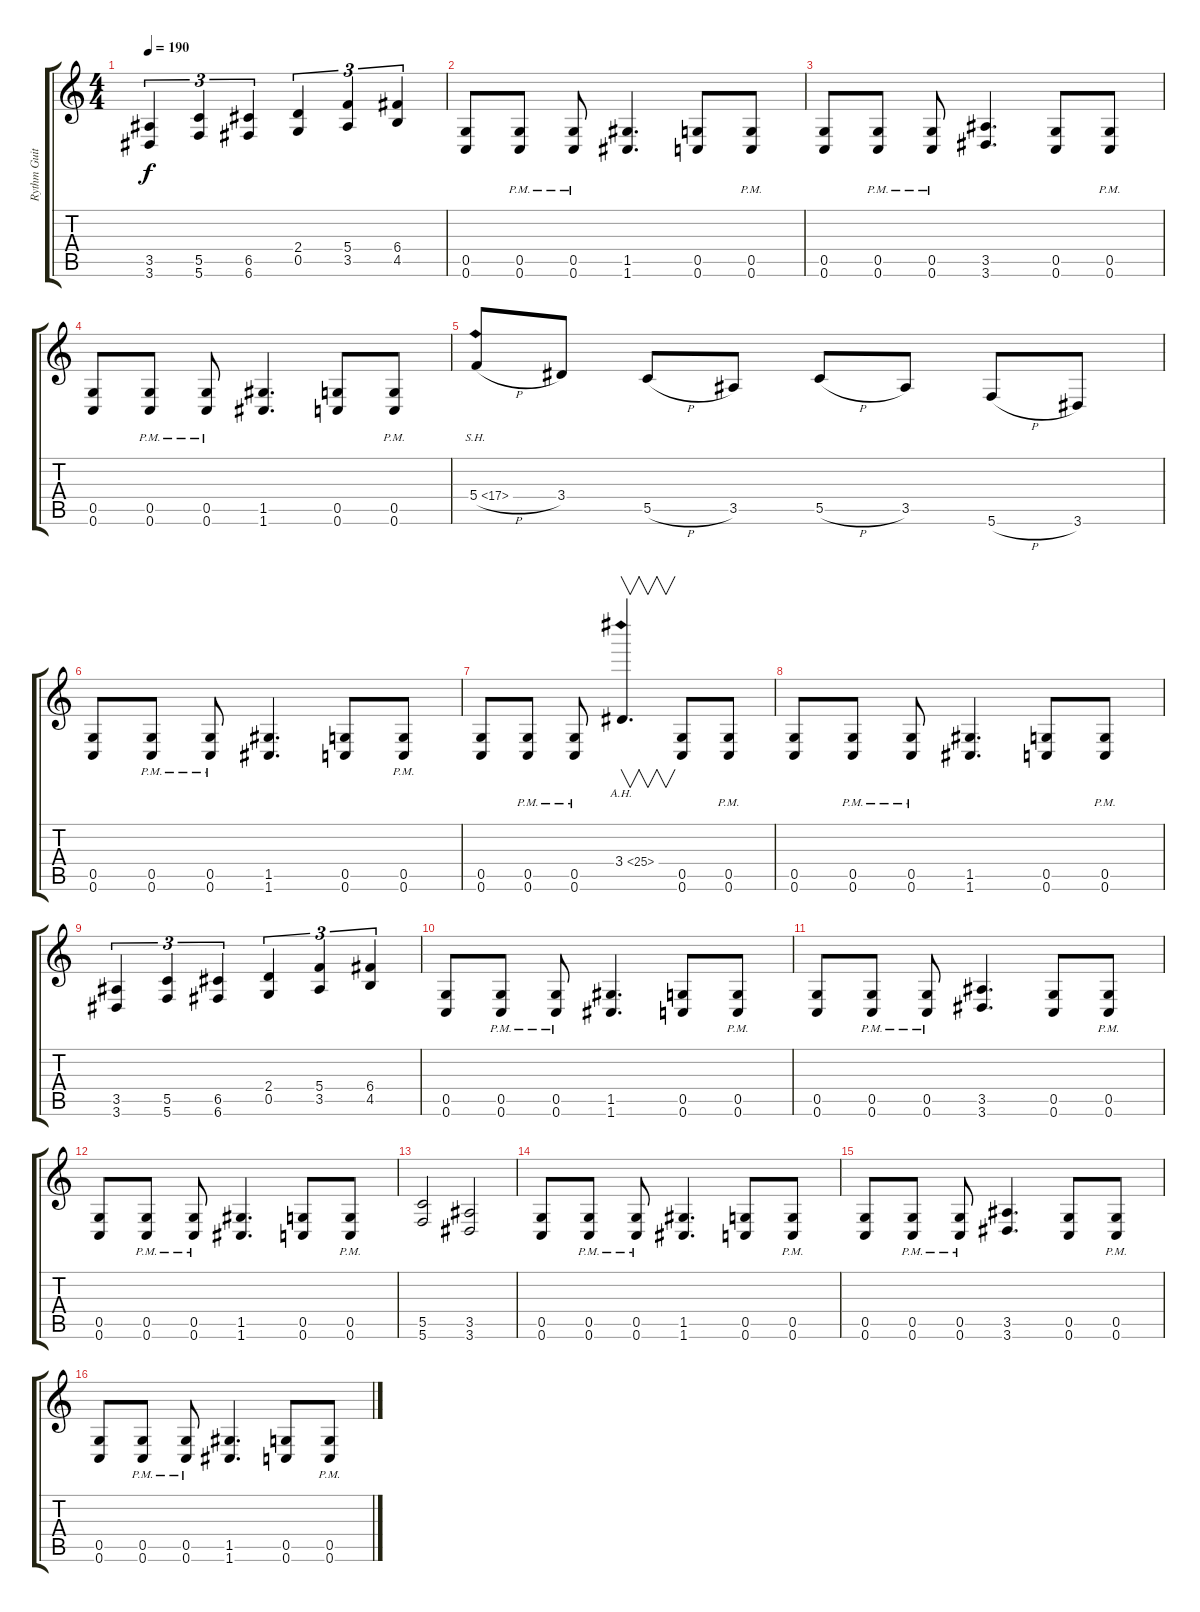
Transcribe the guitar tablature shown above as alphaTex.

\track ("Rythm Guitar" "Rythm Guit") {instrument distortionguitar}
\staff {score tabs}
\tuning (D4 A3 F3 C3 G2 C2) {hide}
\ts (4 4)
\tempo 190
\clef g2
\ks c
(3.5 3.6).4{tu (3 2) dy f} (5.5 5.6).4{tu (3 2)} (6.5 6.6).4{tu (3 2)} (2.4 0.5).4{tu (3 2)} (5.4 3.5).4{tu (3 2)} (6.4 4.5).4{tu (3 2)} |
(0.5 0.6).8 (0.5{pm} 0.6{pm}).8 (0.5{pm} 0.6{pm}).8 (1.5 1.6).4{d} (0.5 0.6).8 (0.5{pm} 0.6{pm}).8 |
(0.5 0.6).8 (0.5{pm} 0.6{pm}).8 (0.5{pm} 0.6{pm}).8 (3.5 3.6).4{d} (0.5 0.6).8 (0.5{pm} 0.6{pm}).8 |
(0.5 0.6).8 (0.5{pm} 0.6{pm}).8 (0.5{pm} 0.6{pm}).8 (1.5 1.6).4{d} (0.5 0.6).8 (0.5{pm} 0.6{pm}).8 |
5.4{sh 12 h}.8 3.4.8 5.5{h}.8 3.5.8 5.5{h}.8 3.5.8 5.6{h}.8 3.6.8 |
(0.5 0.6).8 (0.5{pm} 0.6{pm}).8 (0.5{pm} 0.6{pm}).8 (1.5 1.6).4{d} (0.5 0.6).8 (0.5{pm} 0.6{pm}).8 |
(0.5 0.6).8 (0.5{pm} 0.6{pm}).8 (0.5{pm} 0.6{pm}).8 3.4{ah 22}.4{v d} (0.5 0.6).8 (0.5{pm} 0.6{pm}).8 |
(0.5 0.6).8 (0.5{pm} 0.6{pm}).8 (0.5{pm} 0.6{pm}).8 (1.5 1.6).4{d} (0.5 0.6).8 (0.5{pm} 0.6{pm}).8 |
(3.5 3.6).4{tu (3 2)} (5.5 5.6).4{tu (3 2)} (6.5 6.6).4{tu (3 2)} (2.4 0.5).4{tu (3 2)} (5.4 3.5).4{tu (3 2)} (6.4 4.5).4{tu (3 2)} |
(0.5 0.6).8 (0.5{pm} 0.6{pm}).8 (0.5{pm} 0.6{pm}).8 (1.5 1.6).4{d} (0.5 0.6).8 (0.5{pm} 0.6{pm}).8 |
(0.5 0.6).8 (0.5{pm} 0.6{pm}).8 (0.5{pm} 0.6{pm}).8 (3.5 3.6).4{d} (0.5 0.6).8 (0.5{pm} 0.6{pm}).8 |
(0.5 0.6).8 (0.5{pm} 0.6{pm}).8 (0.5{pm} 0.6{pm}).8 (1.5 1.6).4{d} (0.5 0.6).8 (0.5{pm} 0.6{pm}).8 |
(5.5 5.6).2 (3.5 3.6).2 |
(0.5 0.6).8 (0.5{pm} 0.6{pm}).8 (0.5{pm} 0.6{pm}).8 (1.5 1.6).4{d} (0.5 0.6).8 (0.5{pm} 0.6{pm}).8 |
(0.5 0.6).8 (0.5{pm} 0.6{pm}).8 (0.5{pm} 0.6{pm}).8 (3.5 3.6).4{d} (0.5 0.6).8 (0.5{pm} 0.6{pm}).8 |
(0.5 0.6).8 (0.5{pm} 0.6{pm}).8 (0.5{pm} 0.6{pm}).8 (1.5 1.6).4{d} (0.5 0.6).8 (0.5{pm} 0.6{pm}).8
